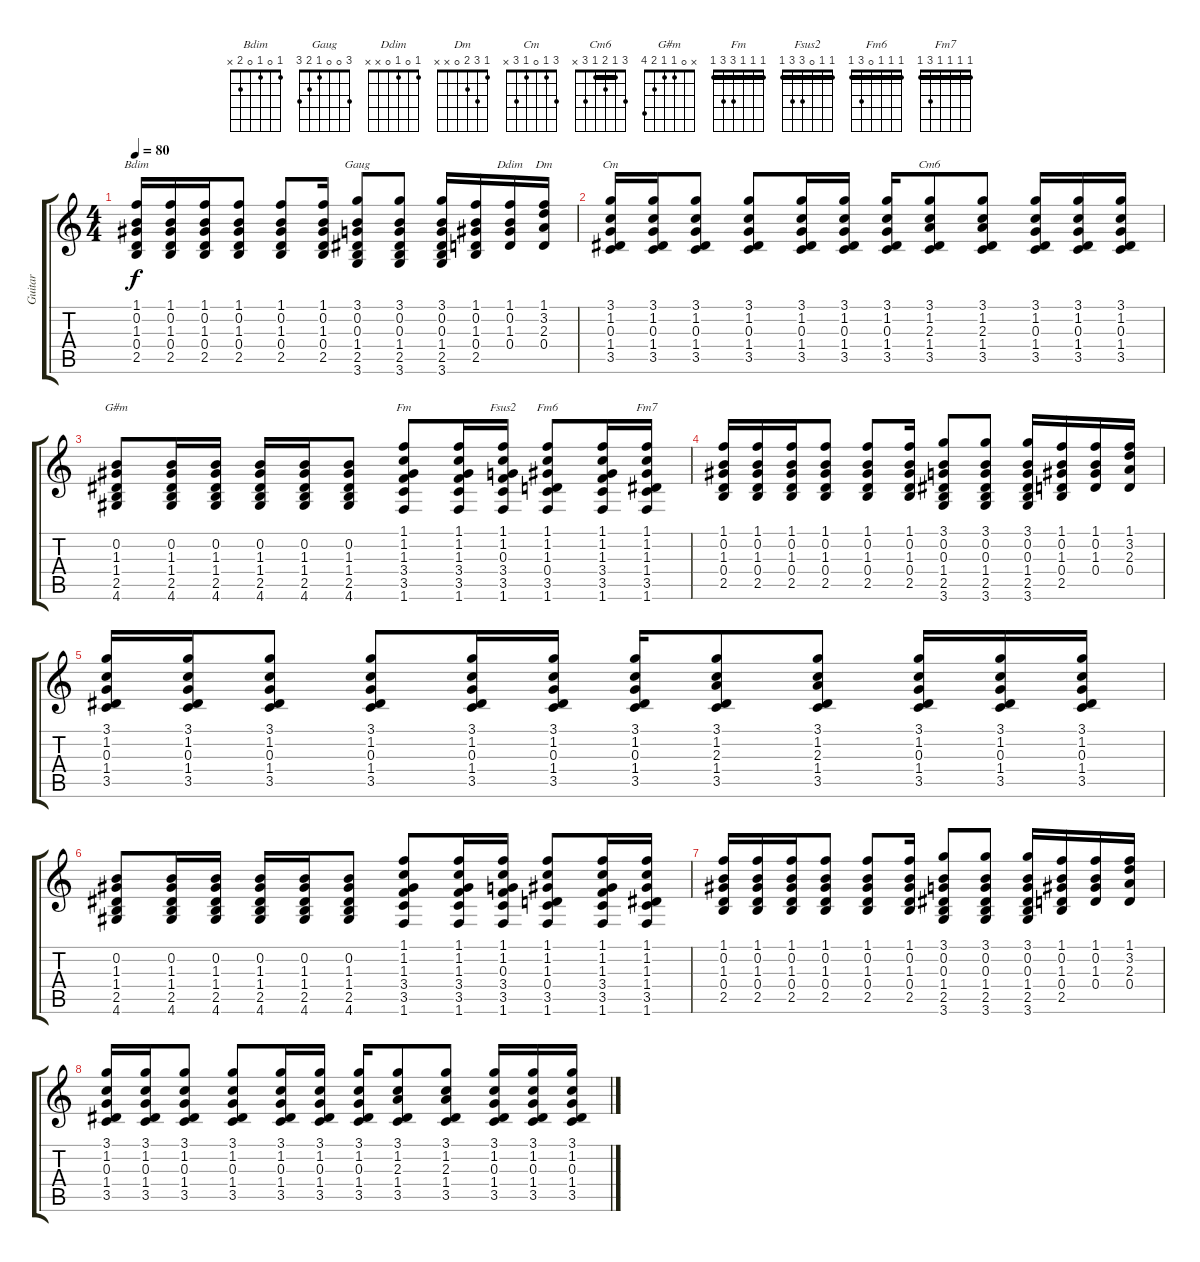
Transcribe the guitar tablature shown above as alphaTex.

\track ("Guitar" "Guitar") {instrument distortionguitar}
\staff {score tabs}
\tuning (E4 B3 G3 D3 A2 E2) {hide}
\chord ("Bdim" 1 0 1 0 2 x)
\chord ("Gaug" 3 0 0 1 2 3)
\chord ("Ddim" 1 0 1 0 x x)
\chord ("Dm" 1 3 2 0 x x)
\chord ("Cm" 3 1 0 1 3 x)
\chord ("Cm6" 3 1 2 1 3 x) {barre 1}
\chord ("G#m" x 0 1 1 2 4)
\chord ("Fm" 1 1 1 3 3 1) {barre 1}
\chord ("Fsus2" 1 1 0 3 3 1) {barre 1}
\chord ("Fm6" 1 1 1 0 3 1) {barre 1}
\chord ("Fm7" 1 1 1 1 3 1) {barre 1}
\ts (4 4)
\tempo 80
\clef g2
\ks c
(1.1 0.2 1.3 0.4 2.5).16{ch "Bdim" dy f} (1.1 0.2 1.3 0.4 2.5).16 (1.1 0.2 1.3 0.4 2.5).16 (1.1 0.2 1.3 0.4 2.5).8 (1.1 0.2 1.3 0.4 2.5).8 (1.1 0.2 1.3 0.4 2.5).16 (3.1 0.2 0.3 1.4 2.5 3.6).8{ch "Gaug"} (3.1 0.2 0.3 1.4 2.5 3.6).8 (3.1 0.2 0.3 1.4 2.5 3.6).16 (1.1 0.2 1.3 0.4 2.5).16 (1.1 0.2 1.3 0.4).16{ch "Ddim"} (1.1 3.2 2.3 0.4).16{ch "Dm"} |
(3.1 1.2 0.3 1.4 3.5).16{ch "Cm"} (3.1 1.2 0.3 1.4 3.5).16 (3.1 1.2 0.3 1.4 3.5).8 (3.1 1.2 0.3 1.4 3.5).8 (3.1 1.2 0.3 1.4 3.5).16 (3.1 1.2 0.3 1.4 3.5).16 (3.1 1.2 0.3 1.4 3.5).16 (3.1 1.2 2.3 1.4 3.5).8{ch "Cm6"} (3.1 1.2 2.3 1.4 3.5).8 (3.1 1.2 0.3 1.4 3.5).16 (3.1 1.2 0.3 1.4 3.5).16 (3.1 1.2 0.3 1.4 3.5).16 |
(0.2 1.3 1.4 2.5 4.6).8{ch "G#m"} (0.2 1.3 1.4 2.5 4.6).16 (0.2 1.3 1.4 2.5 4.6).16 (0.2 1.3 1.4 2.5 4.6).16 (0.2 1.3 1.4 2.5 4.6).16 (0.2 1.3 1.4 2.5 4.6).8 (1.1 1.2 1.3 3.4 3.5 1.6).8{ch "Fm"} (1.1 1.2 1.3 3.4 3.5 1.6).16 (1.1 1.2 0.3 3.4 3.5 1.6).16{ch "Fsus2"} (1.1 1.2 1.3 0.4 3.5 1.6).8{ch "Fm6"} (1.1 1.2 1.3 3.4 3.5 1.6).16 (1.1 1.2 1.3 1.4 3.5 1.6).16{ch "Fm7"} |
(1.1 0.2 1.3 0.4 2.5).16 (1.1 0.2 1.3 0.4 2.5).16 (1.1 0.2 1.3 0.4 2.5).16 (1.1 0.2 1.3 0.4 2.5).8 (1.1 0.2 1.3 0.4 2.5).8 (1.1 0.2 1.3 0.4 2.5).16 (3.1 0.2 0.3 1.4 2.5 3.6).8 (3.1 0.2 0.3 1.4 2.5 3.6).8 (3.1 0.2 0.3 1.4 2.5 3.6).16 (1.1 0.2 1.3 0.4 2.5).16 (1.1 0.2 1.3 0.4).16 (1.1 3.2 2.3 0.4).16 |
(3.1 1.2 0.3 1.4 3.5).16 (3.1 1.2 0.3 1.4 3.5).16 (3.1 1.2 0.3 1.4 3.5).8 (3.1 1.2 0.3 1.4 3.5).8 (3.1 1.2 0.3 1.4 3.5).16 (3.1 1.2 0.3 1.4 3.5).16 (3.1 1.2 0.3 1.4 3.5).16 (3.1 1.2 2.3 1.4 3.5).8 (3.1 1.2 2.3 1.4 3.5).8 (3.1 1.2 0.3 1.4 3.5).16 (3.1 1.2 0.3 1.4 3.5).16 (3.1 1.2 0.3 1.4 3.5).16 |
(0.2 1.3 1.4 2.5 4.6).8 (0.2 1.3 1.4 2.5 4.6).16 (0.2 1.3 1.4 2.5 4.6).16 (0.2 1.3 1.4 2.5 4.6).16 (0.2 1.3 1.4 2.5 4.6).16 (0.2 1.3 1.4 2.5 4.6).8 (1.1 1.2 1.3 3.4 3.5 1.6).8 (1.1 1.2 1.3 3.4 3.5 1.6).16 (1.1 1.2 0.3 3.4 3.5 1.6).16 (1.1 1.2 1.3 0.4 3.5 1.6).8 (1.1 1.2 1.3 3.4 3.5 1.6).16 (1.1 1.2 1.3 1.4 3.5 1.6).16 |
(1.1 0.2 1.3 0.4 2.5).16 (1.1 0.2 1.3 0.4 2.5).16 (1.1 0.2 1.3 0.4 2.5).16 (1.1 0.2 1.3 0.4 2.5).8 (1.1 0.2 1.3 0.4 2.5).8 (1.1 0.2 1.3 0.4 2.5).16 (3.1 0.2 0.3 1.4 2.5 3.6).8 (3.1 0.2 0.3 1.4 2.5 3.6).8 (3.1 0.2 0.3 1.4 2.5 3.6).16 (1.1 0.2 1.3 0.4 2.5).16 (1.1 0.2 1.3 0.4).16 (1.1 3.2 2.3 0.4).16 |
(3.1 1.2 0.3 1.4 3.5).16 (3.1 1.2 0.3 1.4 3.5).16 (3.1 1.2 0.3 1.4 3.5).8 (3.1 1.2 0.3 1.4 3.5).8 (3.1 1.2 0.3 1.4 3.5).16 (3.1 1.2 0.3 1.4 3.5).16 (3.1 1.2 0.3 1.4 3.5).16 (3.1 1.2 2.3 1.4 3.5).8 (3.1 1.2 2.3 1.4 3.5).8 (3.1 1.2 0.3 1.4 3.5).16 (3.1 1.2 0.3 1.4 3.5).16 (3.1 1.2 0.3 1.4 3.5).16
